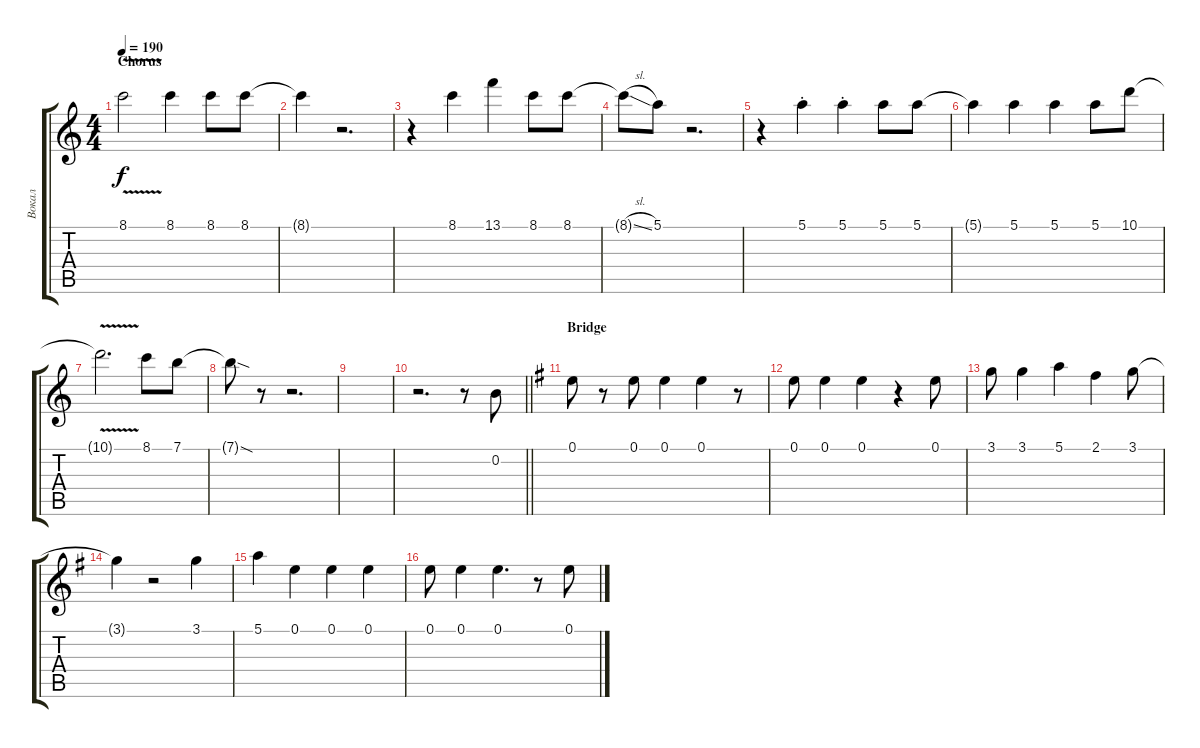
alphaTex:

\track ("Вокал" "Вокал") {instrument acousticguitarnylon}
\staff {score tabs}
\tuning (E4 B3 G3 D3 A2 E2) {hide}
\ts (4 4)
\section ("" "Chorus")
\tempo 190
\clef g2
\ks aminor
8.1{v t}.2{dy f} 8.1.4 8.1.8 8.1.8 |
8.1{t}.4 r.2{d} |
r.4 8.1.4 13.1.4 8.1.8 8.1.8 |
8.1{sl t}.8 5.1.8 r.2{d} |
r.4 5.1{st}.4 5.1{st}.4 5.1.8 5.1.8 |
5.1{t}.4 5.1.4 5.1.4 5.1.8 10.1.8 |
10.1{v t}.2{d} 8.1.8 7.1.8 |
7.1{sod t}.8 r.8 r.2{d} |
|
\barLineRight lightlight
r.2{d} r.8 0.2.8 |
\section ("" "Bridge")
\ks eminor
0.1.8 r.8 0.1.8 0.1.4 0.1.4 r.8 |
0.1.8 0.1.4 0.1.4 r.4 0.1.8 |
3.1.8 3.1.4 5.1.4 2.1.4 3.1.8 |
3.1{t}.4 r.2 3.1.4 |
5.1.4 0.1.4 0.1.4 0.1.4 |
0.1.8 0.1.4 0.1.4{d} r.8 0.1.8
